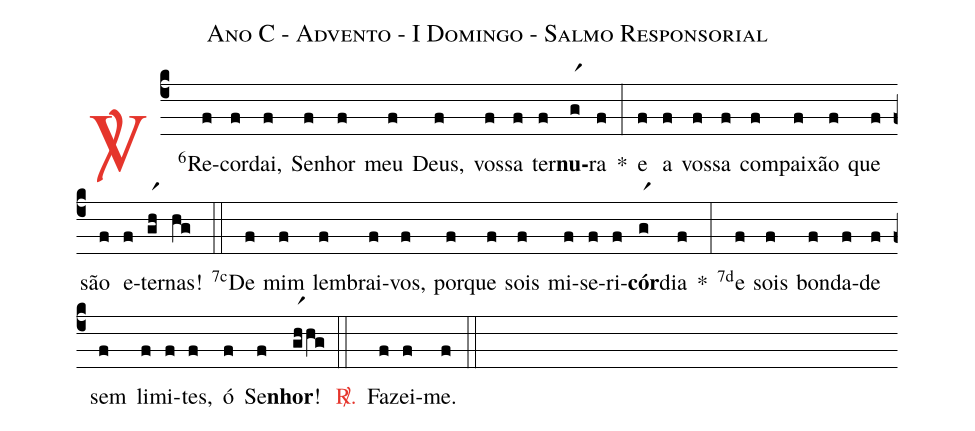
name: Ano C - Advento - I Domingo - Salmo Responsorial;
%%
(c4)

<c><sp>V/</sp>.</c>() <v>\VSup{6}</v>Re(f)cor(f)dai,(f) Se(f)nhor(f) meu(f) Deus,(f) vos(f)sa(f) ter(f)<b>nu</b>(gr1)ra(f) *(:)
e(f) a(f) vos(f)sa(f) com(f)pai(f)xão(f) que(f) são(f) e(f)ter(gr1h)nas!(hg)

(::)

<v>\VSup{7c}</v>De(f) mim(f) lem(f)brai-(f)vos,(f) por(f)que(f) sois(f) mi(f)se(f)ri(f)<b>cór</b>(gr1)dia(f) *(:)
<v>\VSup{7d}</v>e(f) sois(f) bon(f)da(f)de(f) sem(f) li(f)mi(f)tes,(f) ó(f) Se(f)<b>nhor</b>!(gr1hhg)

(::)

<c><sp>R/</sp>.</c>() Fa(f)zei-(f)me.(f)

(::)
